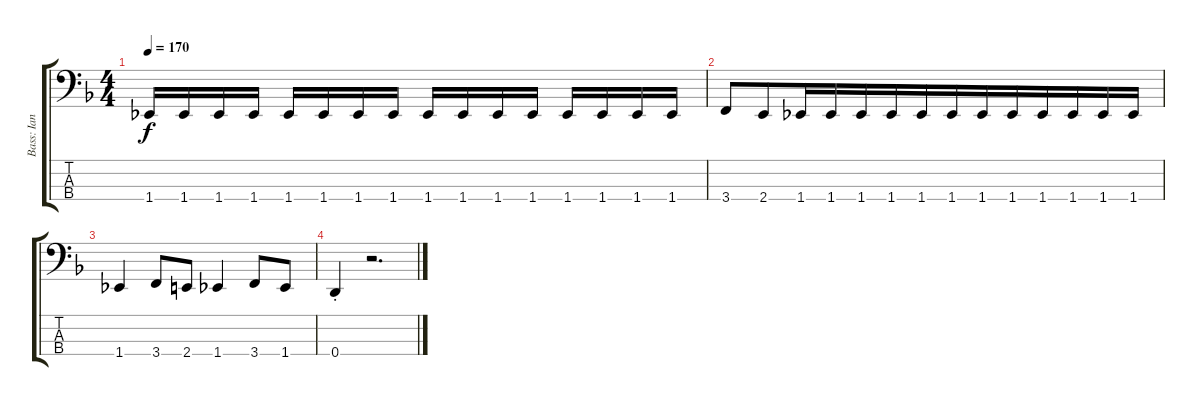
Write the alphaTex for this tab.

\track ("Bass: Ian" "Bass: Ian") {instrument electricbassfinger}
\staff {score tabs}
\tuning (G2 D2 A1 D1) {hide}
\ts (4 4)
\tempo 170
\clef f4
\ks f
1.4.16{dy f} 1.4.16{beam merge} 1.4.16 1.4.16 1.4.16 1.4.16{beam merge} 1.4.16 1.4.16 1.4.16 1.4.16{beam merge} 1.4.16 1.4.16 1.4.16 1.4.16{beam merge} 1.4.16 1.4.16 |
3.4.8 2.4.8{beam merge} 1.4.16 1.4.16 1.4.16 1.4.16{beam merge} 1.4.16 1.4.16 1.4.16 1.4.16{beam merge} 1.4.16 1.4.16 1.4.16 1.4.16 |
1.4.4 3.4.8{beam merge} 2.4.8 1.4.4 3.4.8 1.4.8 |
0.4{st}.4 r.2{d}
